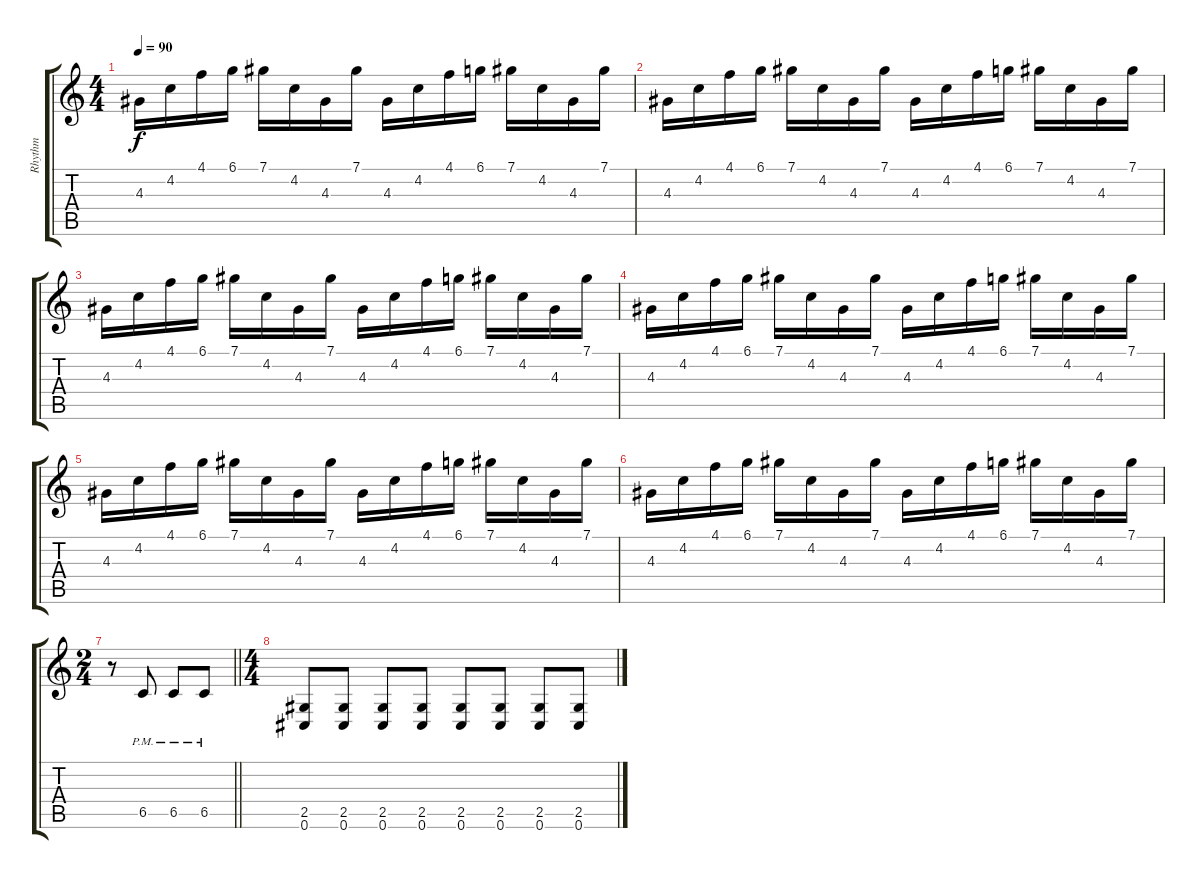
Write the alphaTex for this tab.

\track ("Rhythm" "Rhythm") {instrument distortionguitar}
\staff {score tabs}
\tuning (Db4 Ab3 E3 B2 Gb2 Db2) {hide}
\ts (4 4)
\tempo 90
\clef g2
\ks c
4.3.16{dy f} 4.2.16 4.1.16 6.1.16 7.1.16 4.2.16 4.3.16 7.1.16 4.3.16 4.2.16 4.1.16 6.1.16 7.1.16 4.2.16 4.3.16 7.1.16 |
4.3.16 4.2.16 4.1.16 6.1.16 7.1.16 4.2.16 4.3.16 7.1.16 4.3.16 4.2.16 4.1.16 6.1.16 7.1.16 4.2.16 4.3.16 7.1.16 |
4.3.16 4.2.16 4.1.16 6.1.16 7.1.16 4.2.16 4.3.16 7.1.16 4.3.16 4.2.16 4.1.16 6.1.16 7.1.16 4.2.16 4.3.16 7.1.16 |
4.3.16 4.2.16 4.1.16 6.1.16 7.1.16 4.2.16 4.3.16 7.1.16 4.3.16 4.2.16 4.1.16 6.1.16 7.1.16 4.2.16 4.3.16 7.1.16 |
4.3.16 4.2.16 4.1.16 6.1.16 7.1.16 4.2.16 4.3.16 7.1.16 4.3.16 4.2.16 4.1.16 6.1.16 7.1.16 4.2.16 4.3.16 7.1.16 |
4.3.16 4.2.16 4.1.16 6.1.16 7.1.16 4.2.16 4.3.16 7.1.16 4.3.16 4.2.16 4.1.16 6.1.16 7.1.16 4.2.16 4.3.16 7.1.16 |
\ts (2 4)
\barLineRight lightlight
r.8{volume 13 instrument distortionguitar} 6.5{pm}.8 6.5{pm}.8 6.5{pm}.8 |
\ts (4 4)
\section ("" "")
(2.5 0.6).8{instrument distortionguitar} (2.5 0.6).8 (2.5 0.6).8 (2.5 0.6).8 (2.5 0.6).8 (2.5 0.6).8 (2.5 0.6).8 (2.5 0.6).8
